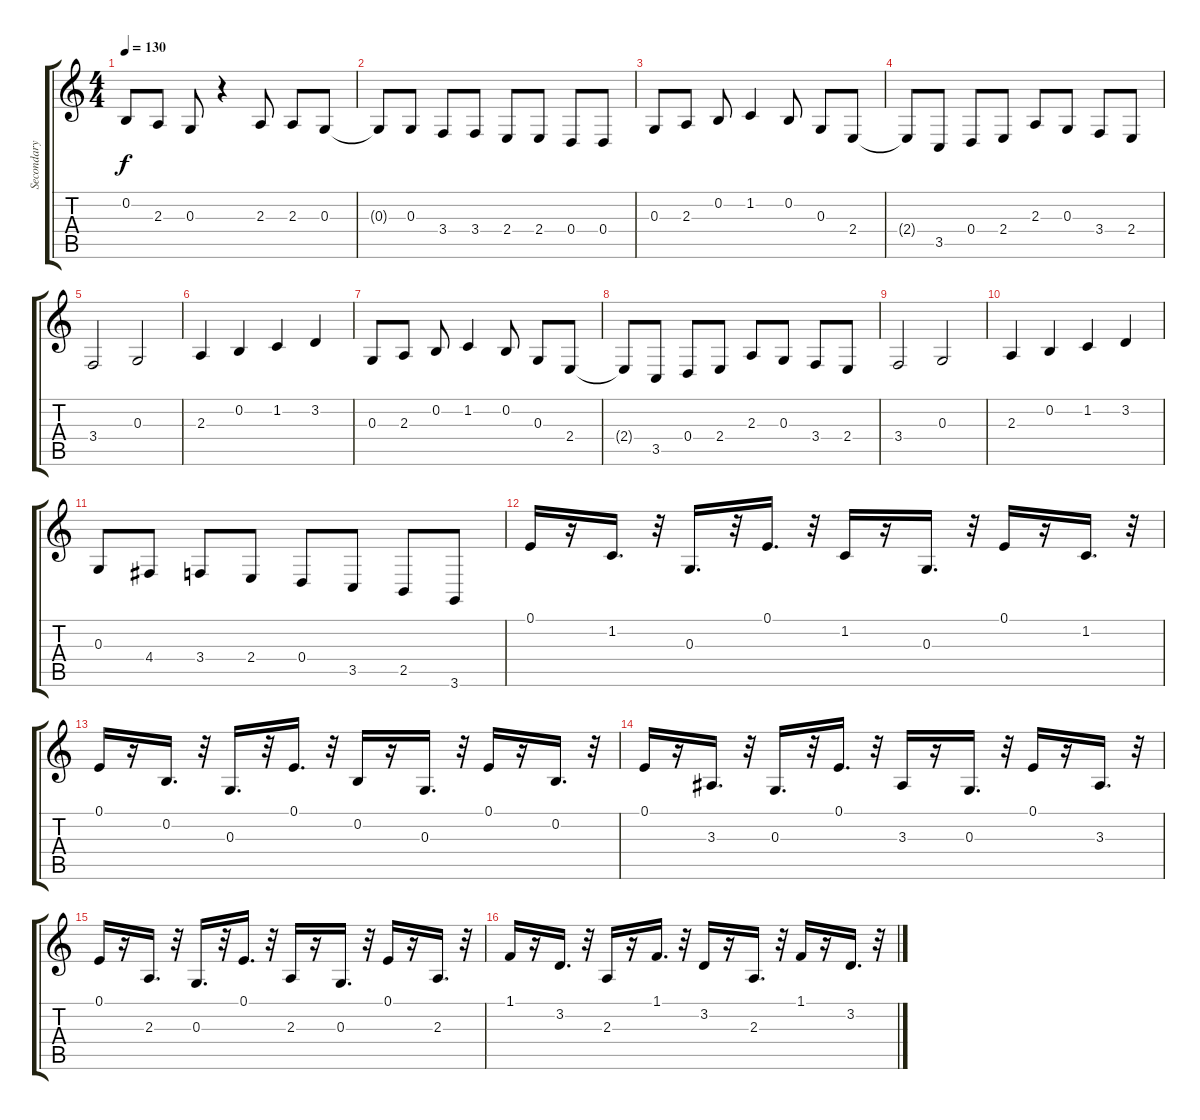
\track ("Secondary" "Secondary") {instrument cello}
\staff {score tabs}
\tuning (E4 B3 G3 D3 A2 E2) {hide}
\ts (4 4)
\tempo 130
\clef g2
\ks c
0.2.8{dy f} 2.3.8 0.3.8 r.4 2.3.8 2.3.8 0.3.8 |
0.3{t}.8 0.3.8 3.4.8 3.4.8 2.4.8 2.4.8 0.4.8 0.4.8 |
0.3.8 2.3.8 0.2.8 1.2.4 0.2.8 0.3.8 2.4.8 |
2.4{t}.8 3.5.8 0.4.8 2.4.8 2.3.8 0.3.8 3.4.8 2.4.8 |
3.4.2 0.3.2 |
2.3.4 0.2.4 1.2.4 3.2.4 |
0.3.8 2.3.8 0.2.8 1.2.4 0.2.8 0.3.8 2.4.8 |
2.4{t}.8 3.5.8 0.4.8 2.4.8 2.3.8 0.3.8 3.4.8 2.4.8 |
3.4.2 0.3.2 |
2.3.4 0.2.4 1.2.4 3.2.4 |
0.3.8 4.4.8 3.4.8 2.4.8 0.4.8 3.5.8 2.5.8 3.6.8 |
0.1.16 r.16 1.2.16{d} r.32 0.3.16{d} r.32 0.1.16{d} r.32 1.2.16 r.16 0.3.16{d} r.32 0.1.16 r.16 1.2.16{d} r.32 |
0.1.16 r.16 0.2.16{d} r.32 0.3.16{d} r.32 0.1.16{d} r.32 0.2.16 r.16 0.3.16{d} r.32 0.1.16 r.16 0.2.16{d} r.32 |
0.1.16 r.16 3.3.16{d} r.32 0.3.16{d} r.32 0.1.16{d} r.32 3.3.16 r.16 0.3.16{d} r.32 0.1.16 r.16 3.3.16{d} r.32 |
0.1.16 r.16 2.3.16{d} r.32 0.3.16{d} r.32 0.1.16{d} r.32 2.3.16 r.16 0.3.16{d} r.32 0.1.16 r.16 2.3.16{d} r.32 |
1.1.16 r.16 3.2.16{d} r.32 2.3.16 r.16 1.1.16{d} r.32 3.2.16 r.16 2.3.16{d} r.32 1.1.16 r.16 3.2.16{d} r.32
